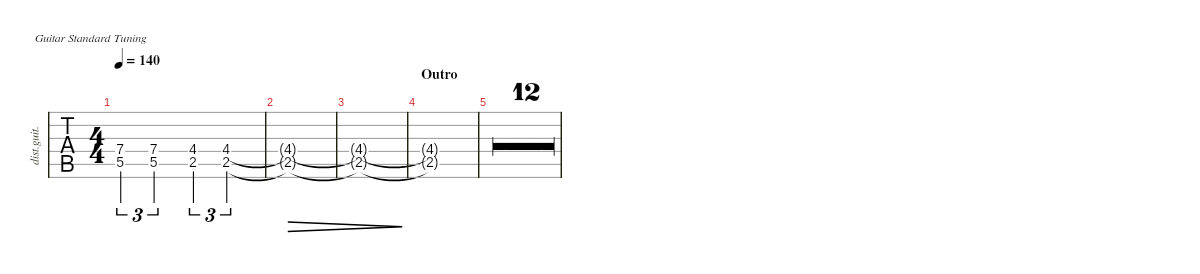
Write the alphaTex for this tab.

\defaultSystemsLayout 4
\hideDynamics
\bracketExtendMode nobrackets
\otherSystemsTrackNameOrientation horizontal
\track ("Rhythm Guitar 2" "dist.guit.") {multiBarRest instrument distortionguitar}
\staff {tabs}
\tuning (E4 B3 G3 D3 A2 E2)
\ts (4 4)
\beaming (8 2 2 2 2)
\tempo 140
\clef g2
\ks c
(5.5{ac} 7.4{ac}).4{tu (3 2) dy mf} (5.5{ac} 7.4{ac}).2{tu (3 2)} (2.5{ac} 4.4{ac acc #}).4{tu (3 2)} (2.5{ac} 4.4{ac acc #}).2{tu (3 2)} |
(2.5{t} 4.4{t acc #}).1{dec} |
(4.4{t acc #} 2.5{t}).1{dec} |
\section ("" "Outro")
(2.5{t} 4.4{t acc #}).1 |
r.1 |
r.1 |
r.1 |
r.1 |
r.1 |
r.1 |
r.1 |
r.1 |
r.1 |
r.1 |
r.1 |
\tempo 140
r.1
